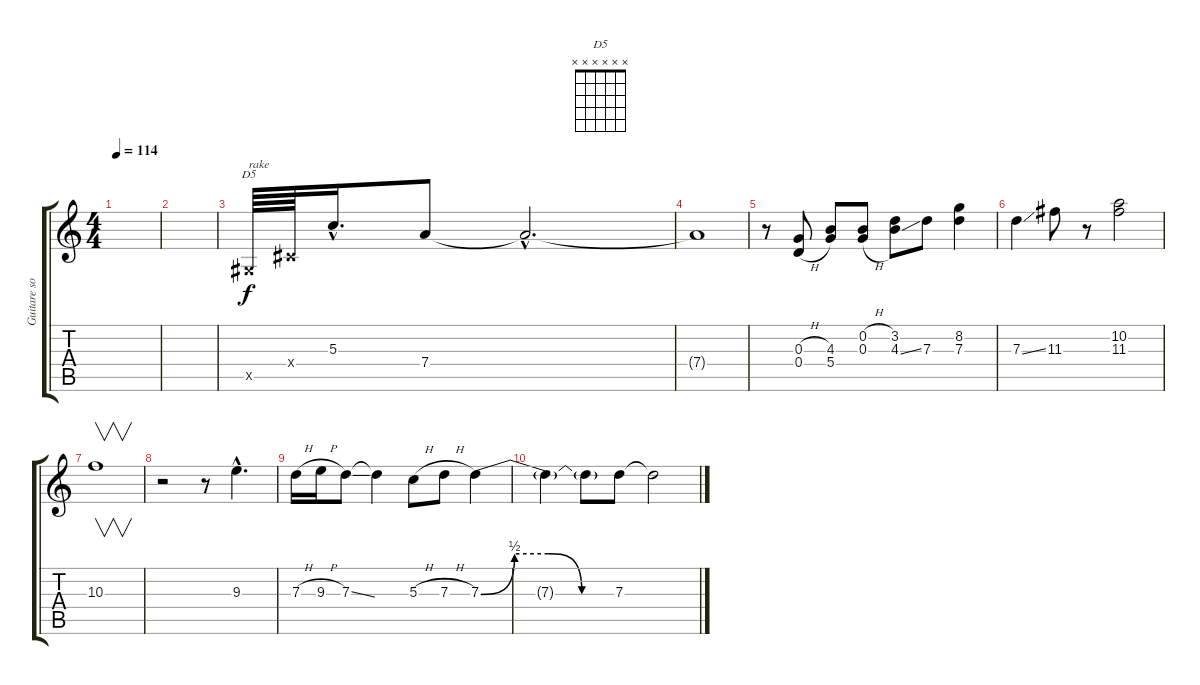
\track ("Guitare solo" "Guitare so") {instrument distortionguitar}
\staff {score tabs}
\tuning (E4 B3 G3 D3 A2 E2) {hide}
\chord ("D5" x x x x x x) {firstfret 0}
\ts (4 4)
\tempo 114
\clef g2
\ks c
|
|
-1.5{x}.64{ch "D5" txt "rake"} -1.4{x}.64 5.3{hac}.16{d} 7.4.8 7.4{hac t}.2{d} |
7.4{t}.1 |
r.8 (0.3{h} 0.4{h}).8 (4.3 5.4).8 (0.2{h} 0.3{h}).8 (3.2 4.3{ss}).8 7.3.8 (8.2 7.3).4 |
7.3{ss}.4 11.3.8 r.8 (10.2 11.3).2 |
10.3.1{v} |
r.2 r.8 9.3{hac}.4{d} |
7.3{h}.16 9.3{h}.16 7.3{ss}.8 7.3{t}.4 5.3{h}.8 7.3{h}.8 7.3{be (custom 0 0 15 2 30 2 45 0 60 0)}.4 |
7.3{t}.4 7.3{t}.8 7.3.8 7.3{t}.2
